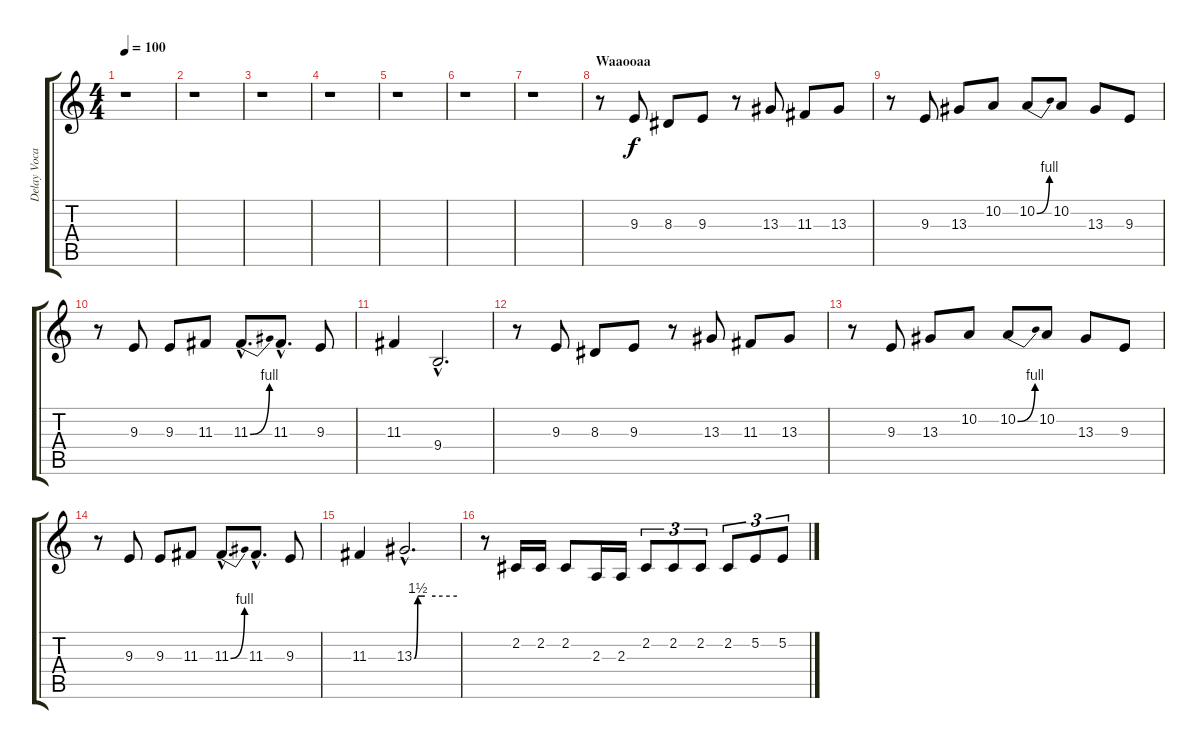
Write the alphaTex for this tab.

\track ("Delay Vocals" "Delay Voca") {instrument pad8sweep}
\staff {score tabs}
\tuning (E4 B3 G3 D3 A2 E2) {hide}
\ts (4 4)
\tempo 100
\clef g2
\ks c
r.1{dy f} |
r.1 |
r.1 |
r.1 |
r.1 |
r.1 |
r.1 |
\section ("" "Waaooaa")
r.8 9.3.8 8.3.8 9.3.8 r.8 13.3.8 11.3.8 13.3.8 |
r.8 9.3.8 13.3.8 10.2.8 10.2{be (bend 0 0 60 4)}.8 10.2.8 13.3.8 9.3.8 |
r.8 9.3.8 9.3.8 11.3.8 11.3{be (bend 0 0 60 4) hac}.8{d} 11.3{hac}.8{d} 9.3.8 |
11.3.4 9.4{hac}.2{d} |
\section ("" "")
r.8 9.3.8 8.3.8 9.3.8 r.8 13.3.8 11.3.8 13.3.8 |
r.8 9.3.8 13.3.8 10.2.8 10.2{be (bend 0 0 60 4)}.8 10.2.8 13.3.8 9.3.8 |
r.8 9.3.8 9.3.8 11.3.8 11.3{be (bend 0 0 60 4) hac}.8{d} 11.3{hac}.8{d} 9.3.8 |
11.3.4 13.3{be (custom 0 0 5 6 15 6 30 6 60 6) hac}.2{d} |
\section ("" "")
r.8 2.2.16 2.2.16 2.2.8 2.3.16 2.3.16 2.2.8{tu (3 2)} 2.2.8{tu (3 2)} 2.2.8{tu (3 2)} 2.2.8{tu (3 2)} 5.2.8{tu (3 2)} 5.2.8{tu (3 2)}
